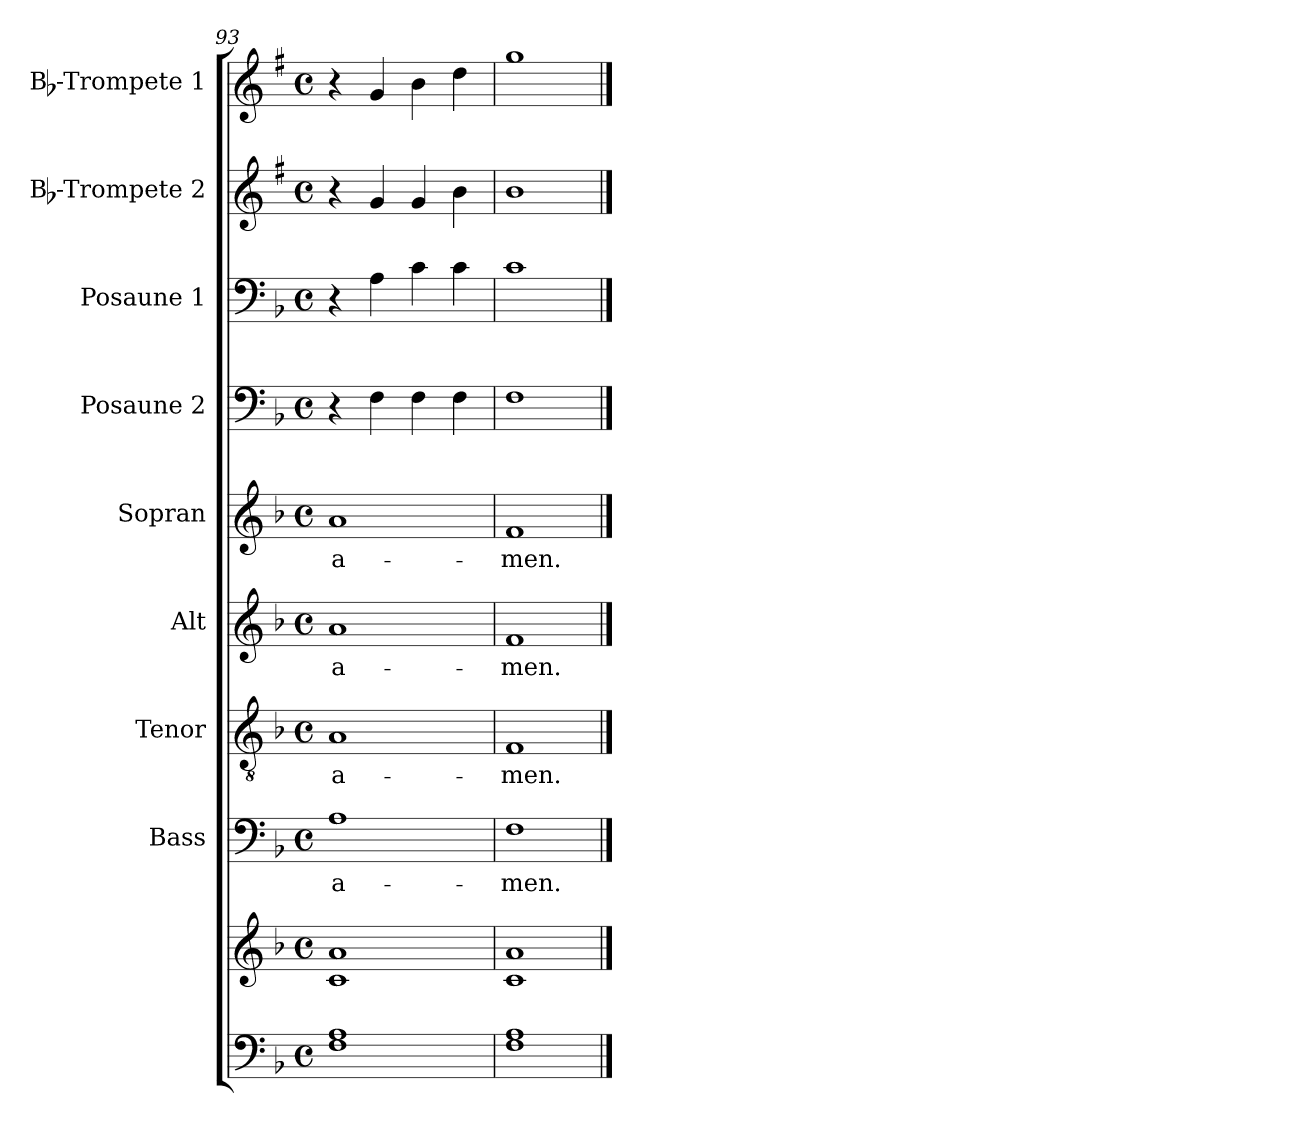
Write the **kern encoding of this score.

**kern	**kern	**kern	**text	**kern	**text	**kern	**text	**kern	**text	**kern	**kern	**kern	**kern
*part9	*part9	*part8	*part8	*part7	*part7	*part6	*part6	*part5	*part5	*part4	*part3	*part2	*part1
*staff10	*staff9	*staff8	*staff8	*staff7	*staff7	*staff6	*staff6	*staff5	*staff5	*staff4	*staff3	*staff2	*staff1
*	*	*I"Bass	*	*I"Tenor	*	*I"Alt	*	*I"Sopran	*	*I"Posaune 2	*I"Posaune 1	*I"Bb-Trompete 2	*I"Bb-Trompete 1
*	*	*I'B.	*	*I'T.	*	*I'A.	*	*I'S.	*	*I'Pos. 2	*I'Pos. 1	*I'Bb Trp. 2	*I'Bb Trp. 1
*clefF4	*clefG2	*clefF4	*	*clefGv2	*	*clefG2	*	*clefG2	*	*clefF4	*clefF4	*clefG2	*clefG2
*	*	*	*	*	*	*	*	*	*	*	*	*ITrd1c2	*ITrd1c2
*k[b-]	*k[b-]	*k[b-]	*	*k[b-]	*	*k[b-]	*	*k[b-]	*	*k[b-]	*k[b-]	*k[b-]	*k[b-]
*F:	*F:	*F:	*	*F:	*	*F:	*	*F:	*	*F:	*F:	*F:	*F:
*M4/4	*M4/4	*M4/4	*	*M4/4	*	*M4/4	*	*M4/4	*	*M4/4	*M4/4	*M4/4	*M4/4
*met(c)	*met(c)	*met(c)	*	*met(c)	*	*met(c)	*	*met(c)	*	*met(c)	*met(c)	*met(c)	*met(c)
=93	=93	=93	=93	=93	=93	=93	=93	=93	=93	=93	=93	=93	=93
*^	*^	*	*	*	*	*	*	*	*	*	*	*	*
!	!	!	!	!	!LO:LY:b	!	!LO:LY:b	!	!LO:LY:b	!	!LO:LY:b	!	!	!	!
1A	1F	1a	1c	1A	a-	1A	a-	1a	a-	1a	a-	4r	4r	4r	4r
.	.	.	.	.	.	.	.	.	.	.	.	4F\	4A\	4f/	4f/
.	.	.	.	.	.	.	.	.	.	.	.	4F\	4c\	4f/	4a\
.	.	.	.	.	.	.	.	.	.	.	.	4F\	4c\	4a\	4cc\
=94	=94	=94	=94	=94	=94	=94	=94	=94	=94	=94	=94	=94	=94	=94	=94
!	!	!	!	!	!LO:LY:b	!	!LO:LY:b	!	!LO:LY:b	!	!LO:LY:b	!	!	!	!
1A	1F	1a	1c	1F	-men.	1F	-men.	1f	-men.	1f	-men.	1F	1c	1a	1ff
*v	*v	*	*	*	*	*	*	*	*	*	*	*	*	*	*
*	*v	*v	*	*	*	*	*	*	*	*	*	*	*	*
==	==	==	==	==	==	==	==	==	==	==	==	==	==
*-	*-	*-	*-	*-	*-	*-	*-	*-	*-	*-	*-	*-	*-
